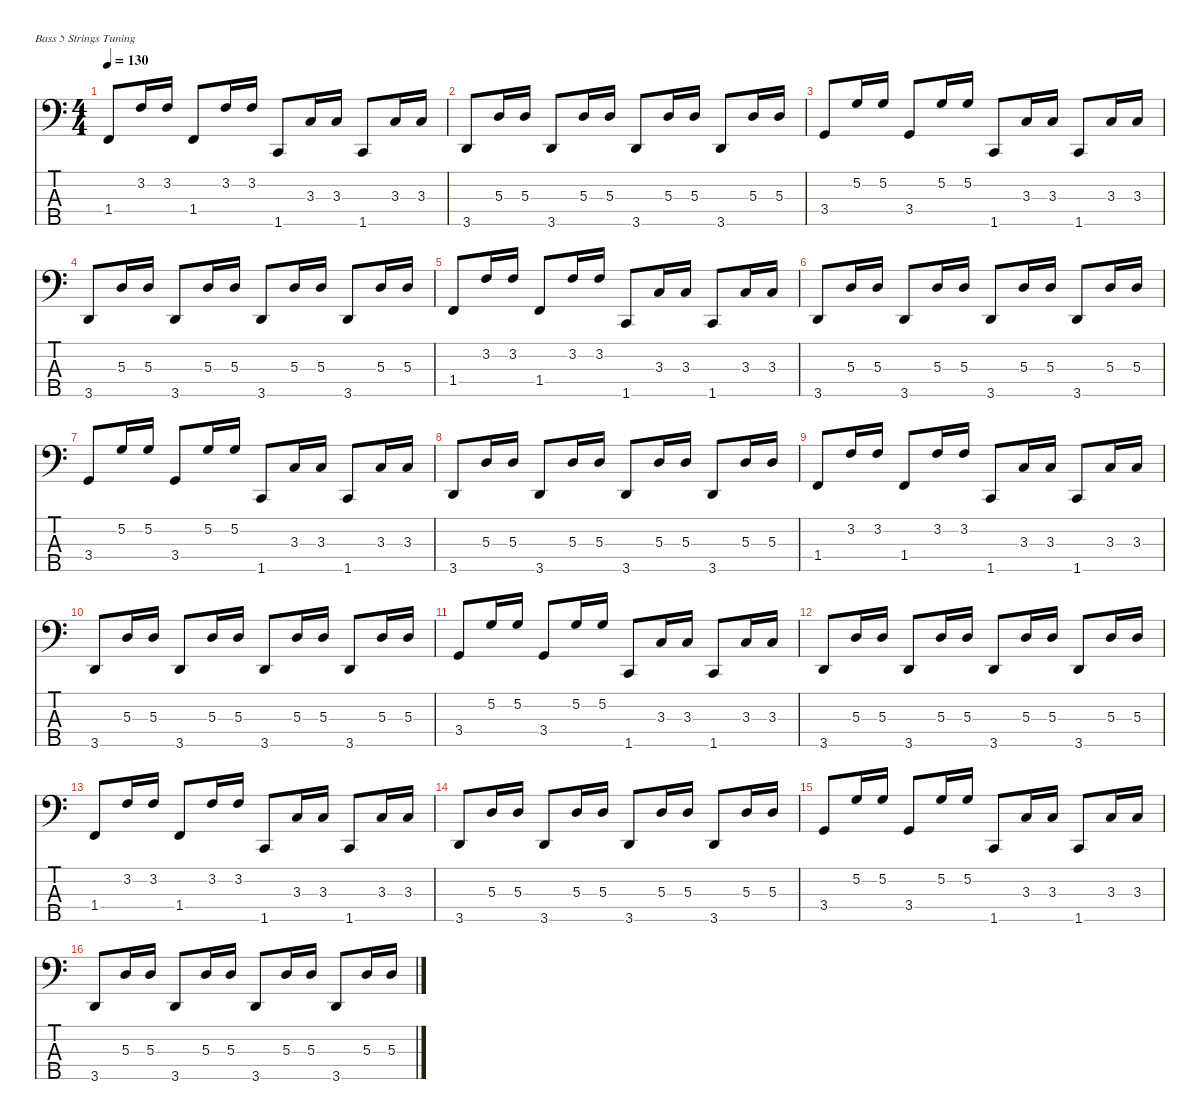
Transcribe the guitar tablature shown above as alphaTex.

\defaultSystemsLayout 4
\hideDynamics
\bracketExtendMode nobrackets
\singleTrackTrackNamePolicy hidden
\multiTrackTrackNamePolicy hidden
\otherSystemsTrackNameOrientation horizontal
\track ("Synth bass" "synth.bs.") {defaultSystemsLayout 4 instrument synthbass1}
\staff {score tabs}
\tuning (G2 D2 A1 E1 B0)
\ts (4 4)
\tempo 130
\clef f4
\ks c
1.4.8{dy f beam Up} 3.2.16{beam Up} 3.2.16{beam Up} 1.4.8{beam Up} 3.2.16{beam Up} 3.2.16{beam Up} 1.5.8{beam Up} 3.3.16{beam Up} 3.3.16{beam Up} 1.5.8{beam Up} 3.3.16{beam Up} 3.3.16{beam Up} |
3.5.8{beam Up} 5.3.16{beam Up} 5.3.16{beam Up} 3.5.8{beam Up} 5.3.16{beam Up} 5.3.16{beam Up} 3.5.8{beam Up} 5.3.16{beam Up} 5.3.16{beam Up} 3.5.8{beam Up} 5.3.16{beam Up} 5.3.16{beam Up} |
3.4.8{beam Up} 5.2.16{beam Up} 5.2.16{beam Up} 3.4.8{beam Up} 5.2.16{beam Up} 5.2.16{beam Up} 1.5.8{beam Up} 3.3.16{beam Up} 3.3.16{beam Up} 1.5.8{beam Up} 3.3.16{beam Up} 3.3.16{beam Up} |
3.5.8{beam Up} 5.3.16{beam Up} 5.3.16{beam Up} 3.5.8{beam Up} 5.3.16{beam Up} 5.3.16{beam Up} 3.5.8{beam Up} 5.3.16{beam Up} 5.3.16{beam Up} 3.5.8{beam Up} 5.3.16{beam Up} 5.3.16{beam Up} |
1.4.8{beam Up} 3.2.16{beam Up} 3.2.16{beam Up} 1.4.8{beam Up} 3.2.16{beam Up} 3.2.16{beam Up} 1.5.8{beam Up} 3.3.16{beam Up} 3.3.16{beam Up} 1.5.8{beam Up} 3.3.16{beam Up} 3.3.16{beam Up} |
3.5.8{beam Up} 5.3.16{beam Up} 5.3.16{beam Up} 3.5.8{beam Up} 5.3.16{beam Up} 5.3.16{beam Up} 3.5.8{beam Up} 5.3.16{beam Up} 5.3.16{beam Up} 3.5.8{beam Up} 5.3.16{beam Up} 5.3.16{beam Up} |
3.4.8{beam Up} 5.2.16{beam Up} 5.2.16{beam Up} 3.4.8{beam Up} 5.2.16{beam Up} 5.2.16{beam Up} 1.5.8{beam Up} 3.3.16{beam Up} 3.3.16{beam Up} 1.5.8{beam Up} 3.3.16{beam Up} 3.3.16{beam Up} |
3.5.8{beam Up} 5.3.16{beam Up} 5.3.16{beam Up} 3.5.8{beam Up} 5.3.16{beam Up} 5.3.16{beam Up} 3.5.8{beam Up} 5.3.16{beam Up} 5.3.16{beam Up} 3.5.8{beam Up} 5.3.16{beam Up} 5.3.16{beam Up} |
1.4.8{beam Up} 3.2.16{beam Up} 3.2.16{beam Up} 1.4.8{beam Up} 3.2.16{beam Up} 3.2.16{beam Up} 1.5.8{beam Up} 3.3.16{beam Up} 3.3.16{beam Up} 1.5.8{beam Up} 3.3.16{beam Up} 3.3.16{beam Up} |
3.5.8{beam Up} 5.3.16{beam Up} 5.3.16{beam Up} 3.5.8{beam Up} 5.3.16{beam Up} 5.3.16{beam Up} 3.5.8{beam Up} 5.3.16{beam Up} 5.3.16{beam Up} 3.5.8{beam Up} 5.3.16{beam Up} 5.3.16{beam Up} |
3.4.8{beam Up} 5.2.16{beam Up} 5.2.16{beam Up} 3.4.8{beam Up} 5.2.16{beam Up} 5.2.16{beam Up} 1.5.8{beam Up} 3.3.16{beam Up} 3.3.16{beam Up} 1.5.8{beam Up} 3.3.16{beam Up} 3.3.16{beam Up} |
3.5.8{beam Up} 5.3.16{beam Up} 5.3.16{beam Up} 3.5.8{beam Up} 5.3.16{beam Up} 5.3.16{beam Up} 3.5.8{beam Up} 5.3.16{beam Up} 5.3.16{beam Up} 3.5.8{beam Up} 5.3.16{beam Up} 5.3.16{beam Up} |
1.4.8{beam Up} 3.2.16{beam Up} 3.2.16{beam Up} 1.4.8{beam Up} 3.2.16{beam Up} 3.2.16{beam Up} 1.5.8{beam Up} 3.3.16{beam Up} 3.3.16{beam Up} 1.5.8{beam Up} 3.3.16{beam Up} 3.3.16{beam Up} |
3.5.8{beam Up} 5.3.16{beam Up} 5.3.16{beam Up} 3.5.8{beam Up} 5.3.16{beam Up} 5.3.16{beam Up} 3.5.8{beam Up} 5.3.16{beam Up} 5.3.16{beam Up} 3.5.8{beam Up} 5.3.16{beam Up} 5.3.16{beam Up} |
3.4.8{beam Up} 5.2.16{beam Up} 5.2.16{beam Up} 3.4.8{beam Up} 5.2.16{beam Up} 5.2.16{beam Up} 1.5.8{beam Up} 3.3.16{beam Up} 3.3.16{beam Up} 1.5.8{beam Up} 3.3.16{beam Up} 3.3.16{beam Up} |
3.5.8{beam Up} 5.3.16{beam Up} 5.3.16{beam Up} 3.5.8{beam Up} 5.3.16{beam Up} 5.3.16{beam Up} 3.5.8{beam Up} 5.3.16{beam Up} 5.3.16{beam Up} 3.5.8{beam Up} 5.3.16{beam Up} 5.3.16{beam Up}
